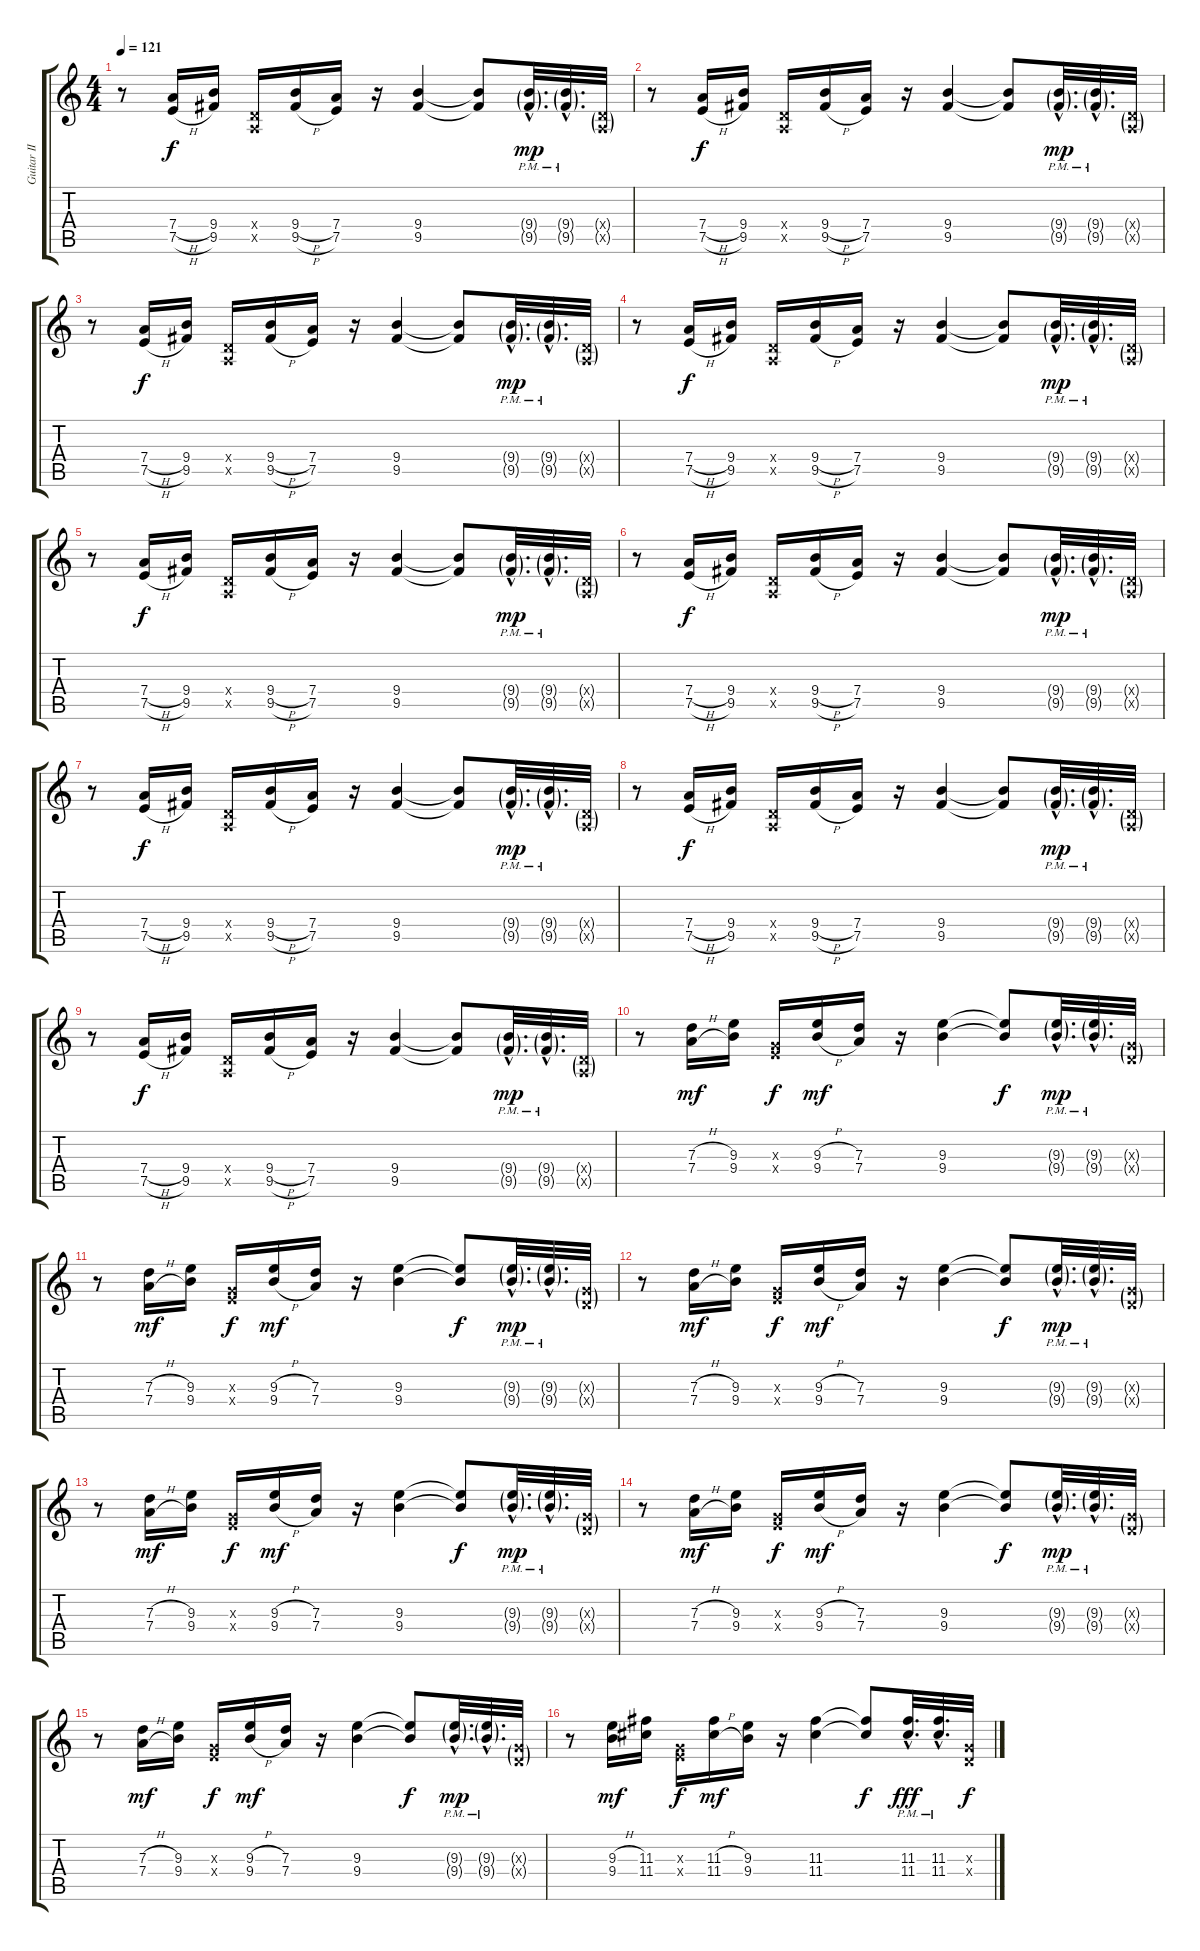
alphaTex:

\track ("Guitar II" "Guitar II") {instrument overdrivenguitar}
\staff {score tabs}
\tuning (E4 B3 G3 D3 A2 E2) {hide}
\ts (4 4)
\tempo 121
\clef g2
\ks c
r.8{dy f} (7.4{h} 7.5{h}).16 (9.4 9.5).16 (0.4{x} 0.5{x}).16 (9.4{h} 9.5{h}).16 (7.4 7.5).16 r.16 (9.4 9.5).4 (9.4{t} 9.5{t}).8 (9.4{g hac pm} 9.5{g hac pm}).32{d dy mp} (9.4{g hac pm} 9.5{g hac pm}).32{d} (0.4{g x} 0.5{g x}).32 |
r.8 (7.4{h} 7.5{h}).16{dy f} (9.4 9.5).16 (0.4{x} 0.5{x}).16 (9.4{h} 9.5{h}).16 (7.4 7.5).16 r.16 (9.4 9.5).4 (9.4{t} 9.5{t}).8 (9.4{g hac pm} 9.5{g hac pm}).32{d dy mp} (9.4{g hac pm} 9.5{g hac pm}).32{d} (0.4{g x} 0.5{g x}).32 |
r.8 (7.4{h} 7.5{h}).16{dy f} (9.4 9.5).16 (0.4{x} 0.5{x}).16 (9.4{h} 9.5{h}).16 (7.4 7.5).16 r.16 (9.4 9.5).4 (9.4{t} 9.5{t}).8 (9.4{g hac pm} 9.5{g hac pm}).32{d dy mp} (9.4{g hac pm} 9.5{g hac pm}).32{d} (0.4{g x} 0.5{g x}).32 |
r.8 (7.4{h} 7.5{h}).16{dy f} (9.4 9.5).16 (0.4{x} 0.5{x}).16 (9.4{h} 9.5{h}).16 (7.4 7.5).16 r.16 (9.4 9.5).4 (9.4{t} 9.5{t}).8 (9.4{g hac pm} 9.5{g hac pm}).32{d dy mp} (9.4{g hac pm} 9.5{g hac pm}).32{d} (0.4{g x} 0.5{g x}).32 |
r.8 (7.4{h} 7.5{h}).16{dy f} (9.4 9.5).16 (0.4{x} 0.5{x}).16 (9.4{h} 9.5{h}).16 (7.4 7.5).16 r.16 (9.4 9.5).4 (9.4{t} 9.5{t}).8 (9.4{g hac pm} 9.5{g hac pm}).32{d dy mp} (9.4{g hac pm} 9.5{g hac pm}).32{d} (0.4{g x} 0.5{g x}).32 |
r.8 (7.4{h} 7.5{h}).16{dy f} (9.4 9.5).16 (0.4{x} 0.5{x}).16 (9.4{h} 9.5{h}).16 (7.4 7.5).16 r.16 (9.4 9.5).4 (9.4{t} 9.5{t}).8 (9.4{g hac pm} 9.5{g hac pm}).32{d dy mp} (9.4{g hac pm} 9.5{g hac pm}).32{d} (0.4{g x} 0.5{g x}).32 |
r.8 (7.4{h} 7.5{h}).16{dy f} (9.4 9.5).16 (0.4{x} 0.5{x}).16 (9.4{h} 9.5{h}).16 (7.4 7.5).16 r.16 (9.4 9.5).4 (9.4{t} 9.5{t}).8 (9.4{g hac pm} 9.5{g hac pm}).32{d dy mp} (9.4{g hac pm} 9.5{g hac pm}).32{d} (0.4{g x} 0.5{g x}).32 |
r.8 (7.4{h} 7.5{h}).16{dy f} (9.4 9.5).16 (0.4{x} 0.5{x}).16 (9.4{h} 9.5{h}).16 (7.4 7.5).16 r.16 (9.4 9.5).4 (9.4{t} 9.5{t}).8 (9.4{g hac pm} 9.5{g hac pm}).32{d dy mp} (9.4{g hac pm} 9.5{g hac pm}).32{d} (0.4{g x} 0.5{g x}).32 |
r.8 (7.4{h} 7.5{h}).16{dy f} (9.4 9.5).16 (0.4{x} 0.5{x}).16 (9.4{h} 9.5{h}).16 (7.4 7.5).16 r.16 (9.4 9.5).4 (9.4{t} 9.5{t}).8 (9.4{g hac pm} 9.5{g hac pm}).32{d dy mp} (9.4{g hac pm} 9.5{g hac pm}).32{d} (0.4{g x} 0.5{g x}).32 |
r.8 (7.3{h} 7.4{h}).16{dy mf} (9.3 9.4).16 (0.3{x} 2.4{x}).16{dy f} (9.3{h} 9.4{h}).16{dy mf} (7.3 7.4).16 r.16 (9.3 9.4).4 (9.3{t} 9.4{t}).8{dy f} (9.3{g hac pm} 9.4{g hac pm}).32{d dy mp} (9.3{g hac pm} 9.4{g hac pm}).32{d} (0.3{g x} 0.4{g x}).32 |
r.8 (7.3{h} 7.4{h}).16{dy mf} (9.3 9.4).16 (0.3{x} 2.4{x}).16{dy f} (9.3{h} 9.4{h}).16{dy mf} (7.3 7.4).16 r.16 (9.3 9.4).4 (9.3{t} 9.4{t}).8{dy f} (9.3{g hac pm} 9.4{g hac pm}).32{d dy mp} (9.3{g hac pm} 9.4{g hac pm}).32{d} (0.3{g x} 0.4{g x}).32 |
r.8 (7.3{h} 7.4{h}).16{dy mf} (9.3 9.4).16 (0.3{x} 2.4{x}).16{dy f} (9.3{h} 9.4{h}).16{dy mf} (7.3 7.4).16 r.16 (9.3 9.4).4 (9.3{t} 9.4{t}).8{dy f} (9.3{g hac pm} 9.4{g hac pm}).32{d dy mp} (9.3{g hac pm} 9.4{g hac pm}).32{d} (0.3{g x} 0.4{g x}).32 |
r.8 (7.3{h} 7.4{h}).16{dy mf} (9.3 9.4).16 (0.3{x} 2.4{x}).16{dy f} (9.3{h} 9.4{h}).16{dy mf} (7.3 7.4).16 r.16 (9.3 9.4).4 (9.3{t} 9.4{t}).8{dy f} (9.3{g hac pm} 9.4{g hac pm}).32{d dy mp} (9.3{g hac pm} 9.4{g hac pm}).32{d} (0.3{g x} 0.4{g x}).32 |
r.8 (7.3{h} 7.4{h}).16{dy mf} (9.3 9.4).16 (0.3{x} 2.4{x}).16{dy f} (9.3{h} 9.4{h}).16{dy mf} (7.3 7.4).16 r.16 (9.3 9.4).4 (9.3{t} 9.4{t}).8{dy f} (9.3{g hac pm} 9.4{g hac pm}).32{d dy mp} (9.3{g hac pm} 9.4{g hac pm}).32{d} (0.3{g x} 0.4{g x}).32 |
r.8 (7.3{h} 7.4{h}).16{dy mf} (9.3 9.4).16 (0.3{x} 2.4{x}).16{dy f} (9.3{h} 9.4{h}).16{dy mf} (7.3 7.4).16 r.16 (9.3 9.4).4 (9.3{t} 9.4{t}).8{dy f} (9.3{g hac pm} 9.4{g hac pm}).32{d dy mp} (9.3{g hac pm} 9.4{g hac pm}).32{d} (0.3{g x} 0.4{g x}).32 |
r.8 (9.3{h} 9.4{h}).16{dy mf} (11.3 11.4).16 (0.3{x} 2.4{x}).16{dy f} (11.3{h} 11.4{h}).16{dy mf} (9.3 9.4).16 r.16 (11.3 11.4).4 (11.3{t} 11.4{t}).8{dy f} (11.3{hac pm} 11.4{hac pm}).32{d dy fff} (11.3{hac pm} 11.4{hac pm}).32{d} (0.3{x} 0.4{x}).32{dy f}
